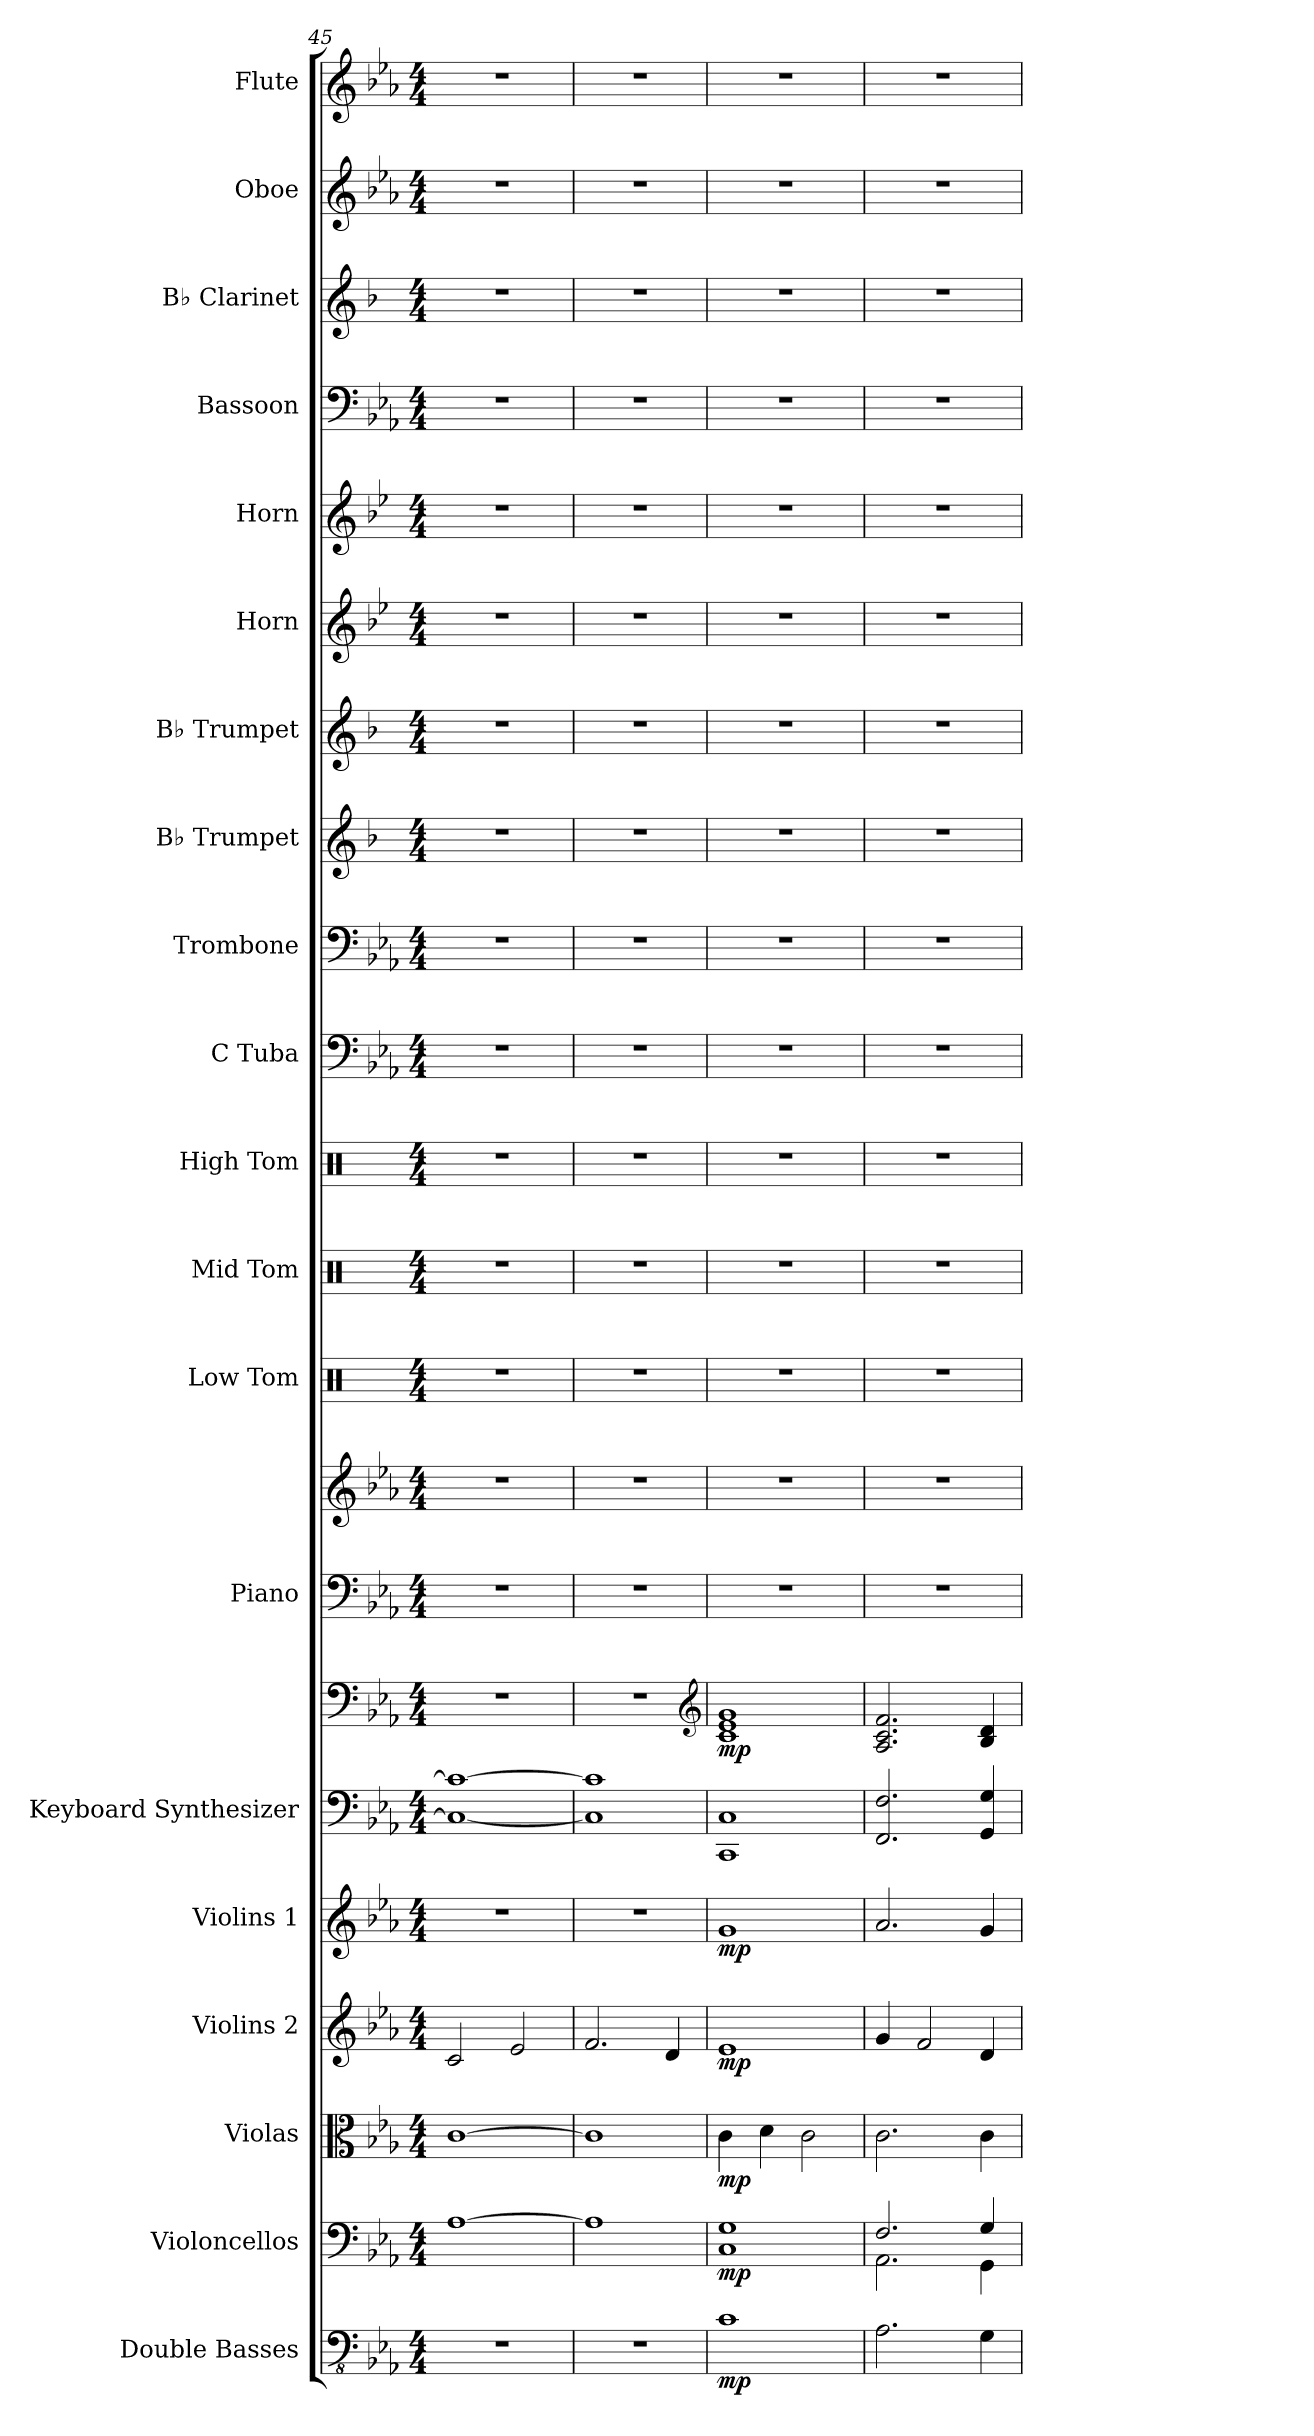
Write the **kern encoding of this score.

**kern	**dynam	**kern	**dynam	**kern	**dynam	**kern	**dynam	**kern	**dynam	**kern	**kern	**dynam	**kern	**kern	**kern	**kern	**kern	**kern	**kern	**kern	**kern	**kern	**kern	**kern	**kern	**kern	**kern
*part20	*part20	*part19	*part19	*part18	*part18	*part17	*part17	*part16	*part16	*part15	*part15	*part15	*part14	*part14	*part13	*part12	*part11	*part10	*part9	*part8	*part7	*part6	*part5	*part4	*part3	*part2	*part1
*staff22	*staff22	*staff21	*staff21	*staff20	*staff20	*staff19	*staff19	*staff18	*staff18	*staff17	*staff16	*staff16/17	*staff15	*staff14	*staff13	*staff12	*staff11	*staff10	*staff9	*staff8	*staff7	*staff6	*staff5	*staff4	*staff3	*staff2	*staff1
*I"Double Basses	*	*I"Violoncellos	*	*I"Violas	*	*I"Violins 2	*	*I"Violins 1	*	*I"Keyboard Synthesizer	*	*	*I"Piano	*	*I"Low Tom	*I"Mid Tom	*I"High Tom	*I"C Tuba	*I"Trombone	*I"B♭ Trumpet	*I"B♭ Trumpet	*I"Horn	*I"Horn	*I"Bassoon	*I"B♭ Clarinet	*I"Oboe	*I"Flute
*I'Dbs.	*	*I'Vlcs.	*	*I'Vlas.	*	*I'Vlns. 2	*	*I'Vlns. 1	*	*I'Synth.	*	*	*I'Pno.	*	*I'L. To.	*I'M. To.	*I'H. To.	*I'C Tu.	*I'Trb.	*I'B♭ Tpt.	*I'B♭ Tpt.	*I'Hn.	*I'Hn.	*I'Bsn.	*I'B♭ Cl.	*I'Ob.	*I'Fl.
*clefFv4	*	*clefF4	*	*clefC3	*	*clefG2	*	*clefG2	*	*clefF4	*clefF4	*	*clefF4	*clefG2	*clefX	*clefX	*clefX	*clefF4	*clefF4	*clefG2	*clefG2	*clefG2	*clefG2	*clefF4	*clefG2	*clefG2	*clefG2
*	*	*	*	*	*	*	*	*	*	*	*	*	*	*	*	*	*	*	*	*ITrd1c2	*ITrd1c2	*ITrd4c7	*ITrd4c7	*	*ITrd1c2	*	*
*k[b-e-a-]	*	*k[b-e-a-]	*	*k[b-e-a-]	*	*k[b-e-a-]	*	*k[b-e-a-]	*	*k[b-e-a-]	*k[b-e-a-]	*	*k[b-e-a-]	*k[b-e-a-]	*k[]	*k[]	*k[]	*k[b-e-a-]	*k[b-e-a-]	*k[b-e-a-]	*k[b-e-a-]	*k[b-e-a-]	*k[b-e-a-]	*k[b-e-a-]	*k[b-e-a-]	*k[b-e-a-]	*k[b-e-a-]
*E-:	*	*E-:	*	*E-:	*	*E-:	*	*E-:	*	*E-:	*E-:	*	*E-:	*E-:	*C:	*C:	*C:	*E-:	*E-:	*E-:	*E-:	*E-:	*E-:	*E-:	*E-:	*E-:	*E-:
*M4/4	*	*M4/4	*	*M4/4	*	*M4/4	*	*M4/4	*	*M4/4	*M4/4	*	*M4/4	*M4/4	*M4/4	*M4/4	*M4/4	*M4/4	*M4/4	*M4/4	*M4/4	*M4/4	*M4/4	*M4/4	*M4/4	*M4/4	*M4/4
=45	=45	=45	=45	=45	=45	=45	=45	=45	=45	=45	=45	=45	=45	=45	=45	=45	=45	=45	=45	=45	=45	=45	=45	=45	=45	=45	=45
1r	.	[1A-	.	[1c	.	2c/	.	1r	.	1C_ 1c_	1r	.	1r	1r	1r	1r	1r	1r	1r	1r	1r	1r	1r	1r	1r	1r	1r
.	.	.	.	.	.	2e-/	.	.	.	.	.	.	.	.	.	.	.	.	.	.	.	.	.	.	.	.	.
=46	=46	=46	=46	=46	=46	=46	=46	=46	=46	=46	=46	=46	=46	=46	=46	=46	=46	=46	=46	=46	=46	=46	=46	=46	=46	=46	=46
1r	.	1A-]	.	1c]	.	2.f/	.	1r	.	1C] 1c]	1r	.	1r	1r	1r	1r	1r	1r	1r	1r	1r	1r	1r	1r	1r	1r	1r
.	.	.	.	.	.	4d/	.	.	.	.	.	.	.	.	.	.	.	.	.	.	.	.	.	.	.	.	.
*	*	*	*	*	*	*	*	*	*	*	*clefG2	*	*	*	*	*	*	*	*	*	*	*	*	*	*	*	*
=47	=47	=47	=47	=47	=47	=47	=47	=47	=47	=47	=47	=47	=47	=47	=47	=47	=47	=47	=47	=47	=47	=47	=47	=47	=47	=47	=47
*	*	*^	*	*	*	*	*	*	*	*	*	*	*	*	*	*	*	*	*	*	*	*	*	*	*	*	*
!	!LO:DY:b	!	!	!LO:DY:b	!	!LO:DY:b	!	!LO:DY:b	!	!LO:DY:b	!	!	!LO:DY:b	!	!	!	!	!	!	!	!	!	!	!	!	!	!	!
1C	mp	1G	1C	mp	4c\	mp	1e-	mp	1g	mp	1CC 1C	1c 1e- 1g	mp	1r	1r	1r	1r	1r	1r	1r	1r	1r	1r	1r	1r	1r	1r	1r
.	.	.	.	.	4d\	.	.	.	.	.	.	.	.	.	.	.	.	.	.	.	.	.	.	.	.	.	.	.
.	.	.	.	.	2c\	.	.	.	.	.	.	.	.	.	.	.	.	.	.	.	.	.	.	.	.	.	.	.
=48	=48	=48	=48	=48	=48	=48	=48	=48	=48	=48	=48	=48	=48	=48	=48	=48	=48	=48	=48	=48	=48	=48	=48	=48	=48	=48	=48	=48
2.AA-\	.	2.F/	2.AA-\	.	2.c\	.	4g/	.	2.a-/	.	2.FF/ 2.F/	2.A-/ 2.c/ 2.f/	.	1r	1r	1r	1r	1r	1r	1r	1r	1r	1r	1r	1r	1r	1r	1r
.	.	.	.	.	.	.	2f/	.	.	.	.	.	.	.	.	.	.	.	.	.	.	.	.	.	.	.	.	.
4GG\	.	4G/	4GG\	.	4c\	.	4d/	.	4g/	.	4GG/ 4G/	4B-/ 4d/	.	.	.	.	.	.	.	.	.	.	.	.	.	.	.	.
*	*	*v	*v	*	*	*	*	*	*	*	*	*	*	*	*	*	*	*	*	*	*	*	*	*	*	*	*	*
=	=	=	=	=	=	=	=	=	=	=	=	=	=	=	=	=	=	=	=	=	=	=	=	=	=	=	=
*-	*-	*-	*-	*-	*-	*-	*-	*-	*-	*-	*-	*-	*-	*-	*-	*-	*-	*-	*-	*-	*-	*-	*-	*-	*-	*-	*-
